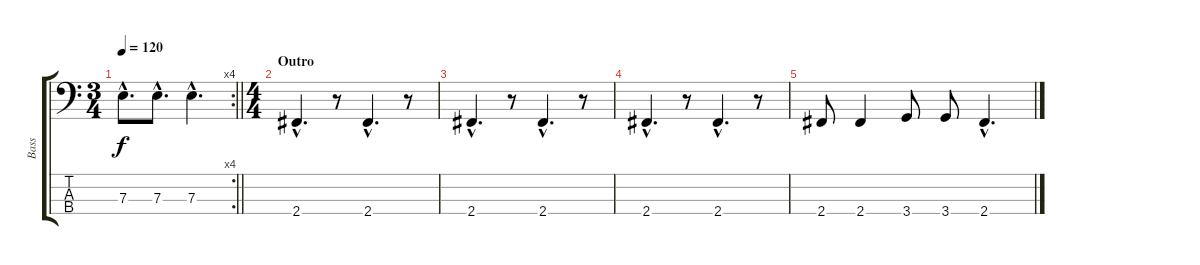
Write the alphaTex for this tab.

\track ("Bass" "Bass") {instrument electricbassfinger}
\staff {score tabs}
\tuning (G2 D2 A1 E1) {hide}
\rc 4
\ts (3 4)
\tempo 120
\clef f4
\barLineRight lightlight
\ks c
7.3{hac}.8{d dy f} 7.3{hac}.8{d} 7.3{hac}.4{d} |
\ts (4 4)
\section ("" "Outro")
2.4{hac}.4{d} r.8 2.4{hac}.4{d} r.8 |
2.4{hac}.4{d} r.8 2.4{hac}.4{d} r.8 |
2.4{hac}.4{d} r.8 2.4{hac}.4{d} r.8 |
2.4.8 2.4.4 3.4.8 3.4.8 2.4{hac}.4{d}
